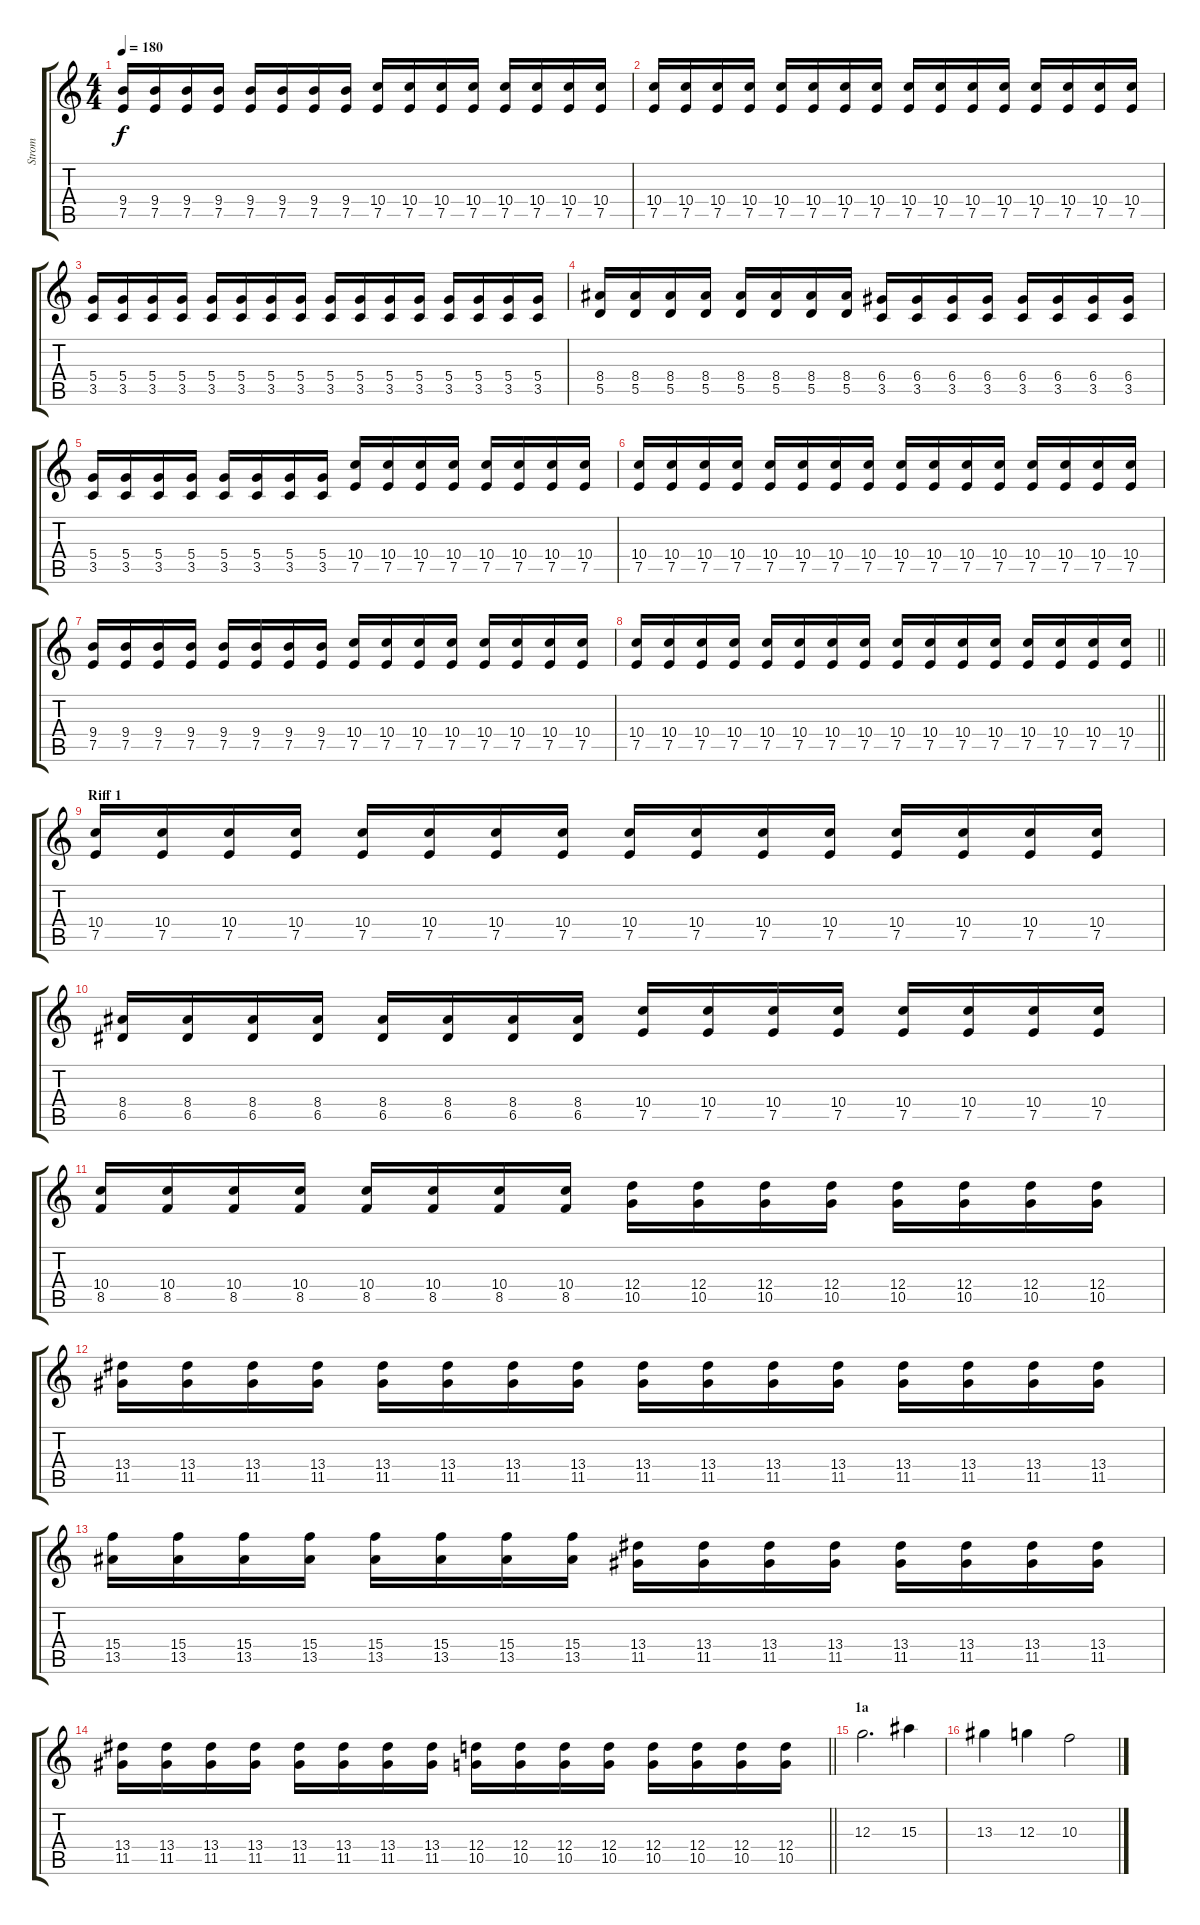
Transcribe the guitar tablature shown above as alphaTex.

\track ("Strom" "Strom") {instrument distortionguitar}
\staff {score tabs}
\tuning (E4 B3 G3 D3 A2 E2) {hide}
\ts (4 4)
\tempo 180
\clef g2
\ks c
(9.4 7.5).16{dy f} (9.4 7.5).16 (9.4 7.5).16 (9.4 7.5).16 (9.4 7.5).16 (9.4 7.5).16 (9.4 7.5).16 (9.4 7.5).16 (10.4 7.5).16 (10.4 7.5).16 (10.4 7.5).16 (10.4 7.5).16 (10.4 7.5).16 (10.4 7.5).16 (10.4 7.5).16 (10.4 7.5).16 |
(10.4 7.5).16 (10.4 7.5).16 (10.4 7.5).16 (10.4 7.5).16 (10.4 7.5).16 (10.4 7.5).16 (10.4 7.5).16 (10.4 7.5).16 (10.4 7.5).16 (10.4 7.5).16 (10.4 7.5).16 (10.4 7.5).16 (10.4 7.5).16 (10.4 7.5).16 (10.4 7.5).16 (10.4 7.5).16 |
(5.4 3.5).16 (5.4 3.5).16 (5.4 3.5).16 (5.4 3.5).16 (5.4 3.5).16 (5.4 3.5).16 (5.4 3.5).16 (5.4 3.5).16 (5.4 3.5).16 (5.4 3.5).16 (5.4 3.5).16 (5.4 3.5).16 (5.4 3.5).16 (5.4 3.5).16 (5.4 3.5).16 (5.4 3.5).16 |
(8.4 5.5).16 (8.4 5.5).16 (8.4 5.5).16 (8.4 5.5).16 (8.4 5.5).16 (8.4 5.5).16 (8.4 5.5).16 (8.4 5.5).16 (6.4 3.5).16 (6.4 3.5).16 (6.4 3.5).16 (6.4 3.5).16 (6.4 3.5).16 (6.4 3.5).16 (6.4 3.5).16 (6.4 3.5).16 |
(5.4 3.5).16 (5.4 3.5).16 (5.4 3.5).16 (5.4 3.5).16 (5.4 3.5).16 (5.4 3.5).16 (5.4 3.5).16 (5.4 3.5).16 (10.4 7.5).16 (10.4 7.5).16 (10.4 7.5).16 (10.4 7.5).16 (10.4 7.5).16 (10.4 7.5).16 (10.4 7.5).16 (10.4 7.5).16 |
(10.4 7.5).16 (10.4 7.5).16 (10.4 7.5).16 (10.4 7.5).16 (10.4 7.5).16 (10.4 7.5).16 (10.4 7.5).16 (10.4 7.5).16 (10.4 7.5).16 (10.4 7.5).16 (10.4 7.5).16 (10.4 7.5).16 (10.4 7.5).16 (10.4 7.5).16 (10.4 7.5).16 (10.4 7.5).16 |
(9.4 7.5).16 (9.4 7.5).16 (9.4 7.5).16 (9.4 7.5).16 (9.4 7.5).16 (9.4 7.5).16 (9.4 7.5).16 (9.4 7.5).16 (10.4 7.5).16 (10.4 7.5).16 (10.4 7.5).16 (10.4 7.5).16 (10.4 7.5).16 (10.4 7.5).16 (10.4 7.5).16 (10.4 7.5).16 |
\barLineRight lightlight
(10.4 7.5).16 (10.4 7.5).16 (10.4 7.5).16 (10.4 7.5).16 (10.4 7.5).16 (10.4 7.5).16 (10.4 7.5).16 (10.4 7.5).16 (10.4 7.5).16 (10.4 7.5).16 (10.4 7.5).16 (10.4 7.5).16 (10.4 7.5).16 (10.4 7.5).16 (10.4 7.5).16 (10.4 7.5).16 |
\section ("" "Riff 1")
(10.4 7.5).16 (10.4 7.5).16 (10.4 7.5).16 (10.4 7.5).16 (10.4 7.5).16 (10.4 7.5).16 (10.4 7.5).16 (10.4 7.5).16 (10.4 7.5).16 (10.4 7.5).16 (10.4 7.5).16 (10.4 7.5).16 (10.4 7.5).16 (10.4 7.5).16 (10.4 7.5).16 (10.4 7.5).16 |
(8.4 6.5).16 (8.4 6.5).16 (8.4 6.5).16 (8.4 6.5).16 (8.4 6.5).16 (8.4 6.5).16 (8.4 6.5).16 (8.4 6.5).16 (10.4 7.5).16 (10.4 7.5).16 (10.4 7.5).16 (10.4 7.5).16 (10.4 7.5).16 (10.4 7.5).16 (10.4 7.5).16 (10.4 7.5).16 |
(10.4 8.5).16 (10.4 8.5).16 (10.4 8.5).16 (10.4 8.5).16 (10.4 8.5).16 (10.4 8.5).16 (10.4 8.5).16 (10.4 8.5).16 (12.4 10.5).16 (12.4 10.5).16 (12.4 10.5).16 (12.4 10.5).16 (12.4 10.5).16 (12.4 10.5).16 (12.4 10.5).16 (12.4 10.5).16 |
(13.4 11.5).16 (13.4 11.5).16 (13.4 11.5).16 (13.4 11.5).16 (13.4 11.5).16 (13.4 11.5).16 (13.4 11.5).16 (13.4 11.5).16 (13.4 11.5).16 (13.4 11.5).16 (13.4 11.5).16 (13.4 11.5).16 (13.4 11.5).16 (13.4 11.5).16 (13.4 11.5).16 (13.4 11.5).16 |
(15.4 13.5).16 (15.4 13.5).16 (15.4 13.5).16 (15.4 13.5).16 (15.4 13.5).16 (15.4 13.5).16 (15.4 13.5).16 (15.4 13.5).16 (13.4 11.5).16 (13.4 11.5).16 (13.4 11.5).16 (13.4 11.5).16 (13.4 11.5).16 (13.4 11.5).16 (13.4 11.5).16 (13.4 11.5).16 |
\barLineRight lightlight
(13.4 11.5).16 (13.4 11.5).16 (13.4 11.5).16 (13.4 11.5).16 (13.4 11.5).16 (13.4 11.5).16 (13.4 11.5).16 (13.4 11.5).16 (12.4 10.5).16 (12.4 10.5).16 (12.4 10.5).16 (12.4 10.5).16 (12.4 10.5).16 (12.4 10.5).16 (12.4 10.5).16 (12.4 10.5).16 |
\section ("" "1a")
12.3.2{d} 15.3.4 |
13.3.4 12.3.4 10.3.2
